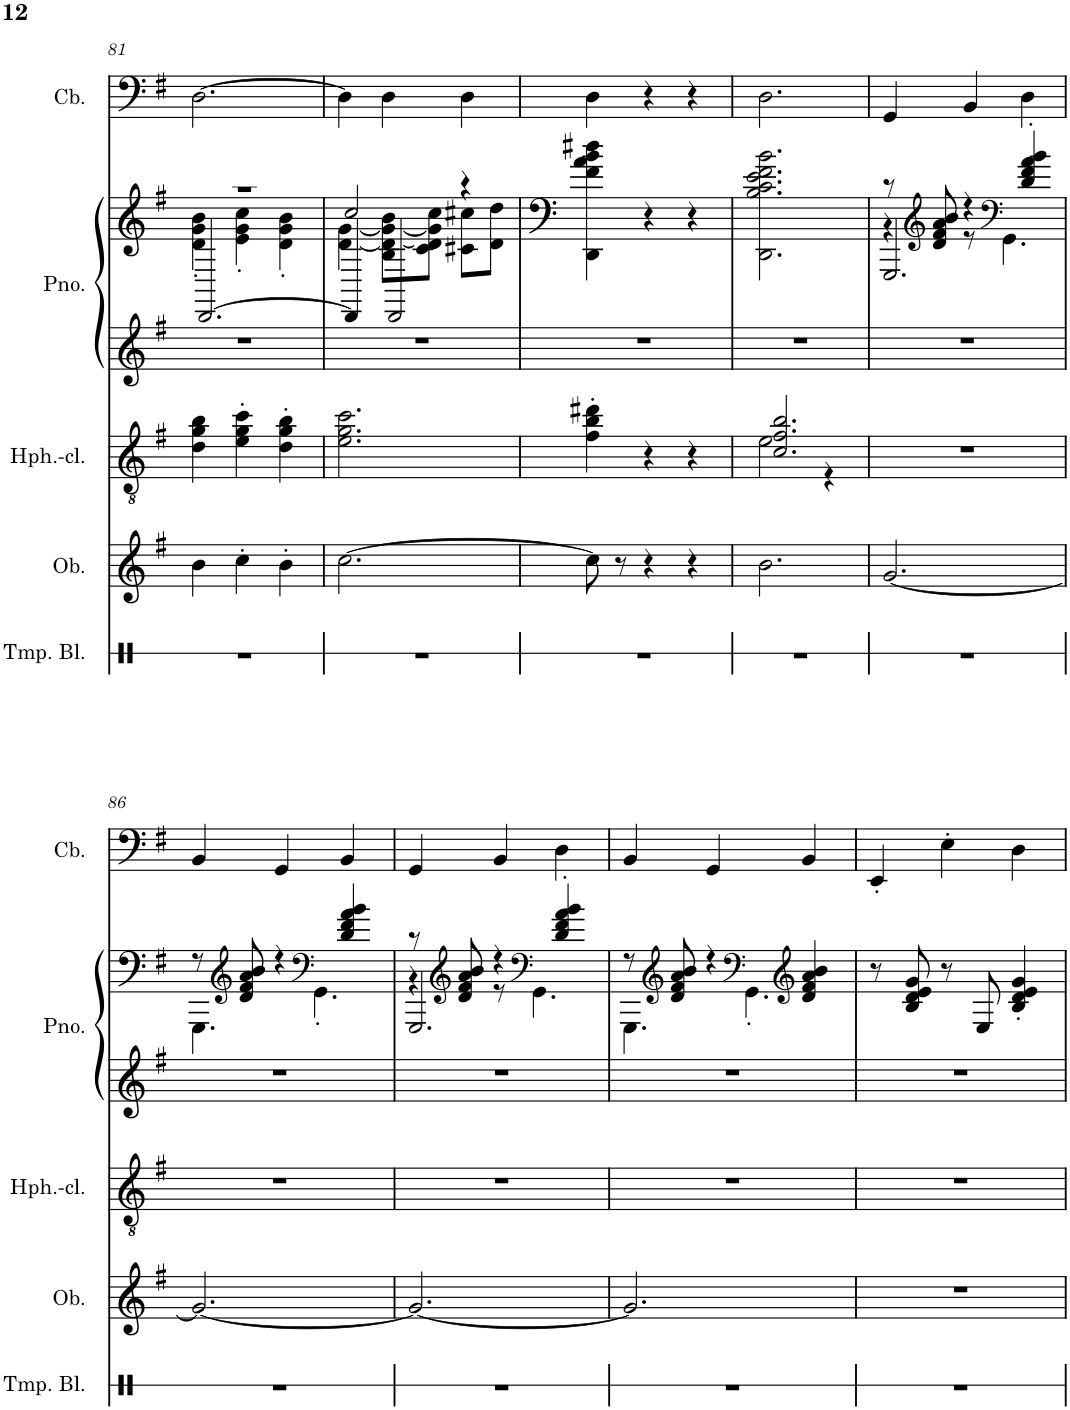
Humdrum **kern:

**kern	**kern	**kern	**kern	**kern	**kern
*part5	*part4	*part3	*part2	*part2	*part1
*staff6	*staff5	*staff4	*staff3	*staff2	*staff1
*I"Temple Blocks, count	*I"Oboe, melody	*I"Heckelphone-clarinet, brass section	*I"Piano, comp piano	*	*I"Contrabass, bass
*I'Tmp. Bl.	*I'Ob.	*I'Hph.-cl.	*I'Pno.	*	*I'Cb.
!!LO:PB:g=z
*clefX	*clefG2	*clefGv2	*clefG2	*clefG2	*clefF4
*	*	*	*	*	*Trd7c12
*k[]	*k[f#]	*k[f#]	*k[f#]	*k[f#]	*k[f#]
*M3/4	*M3/4	*M3/4	*M3/4	*M3/4	*M3/4
=81	=81	=81	=81	=81	=81
*	*	*	*	*^	*
*	*	*	*	*	*^	*
2.r	4b\	4d\ 4g\ 4b\	2.r	2.r	4d\' 4g\' 4b\'	[2.DD/	[2.D\
.	4cc'\	4e\' 4g\' 4cc\'	.	.	4e\' 4g\' 4cc\'	.	.
.	4b'\	4d\' 4g\' 4b\'	.	.	4d\' 4g\' 4b\'	.	.
=82	=82	=82	=82	=82	=82	=82	=82
2.r	[2.cc\	2.e\ 2.g\ 2.cc\	2.r	2cc/	[4d\ [4g\	4DD/]	4D\]
.	.	.	.	.	8B\ 8d\_ 8g\_ 8b\L	2DD/	4D\
.	.	.	.	.	8c\ 8d\] 8g\] 8cc\J	.	.
.	.	.	.	4r	8c#X\ 8cc#X\L	.	4D\
.	.	.	.	.	8d\ 8dd\J	.	.
*	*	*	*	*v	*v	*v	*
=83	=83	=83	=83	=83	=83
2.r	8cc\]	4f#\' 4b\' 4dd#X\'	2.r	4DD\ 4f#\ 4a\ 4b\ 4dd#X\	4D\
.	8r	.	.	.	.
.	4r	4r	.	4r	4r
.	4r	4r	.	4r	4r
=84	=84	=84	=84	=84	=84
*	*	*^	*	*	*
2.r	2.b\	2.c/ 2.f#/ 2.b/	2e\	2.r	2.DD\ 2.B\ 2.c\ 2.e\ 2.f#\ 2.b\	2.D\
.	.	.	4r	.	.	.
*	*	*v	*v	*	*	*
=85	=85	=85	=85	=85	=85
*	*	*	*	*^	*
*	*	*	*	*	*^	*
2.r	[2.g/	2.r	2.r	8r	4r	2.GGG/	4GG/
*	*	*	*	*clefG2	*	*	*
.	.	.	.	8d/ 8f#/ 8a/ 8b/	.	.	.
.	.	.	.	4r	8r	.	4BB/
*	*	*	*	*clefF4	*	*	*
.	.	.	.	.	4.GG\	.	.
.	.	.	.	4d/' 4f#/' 4a/' 4b/'	.	.	4D\
*	*	*	*	*	*v	*v	*
!!LO:LB:g=z
=86	=86	=86	=86	=86	=86	=86
2.r	2.g/_	2.r	2.r	8r	4.GGG\	4BB/
*	*	*	*	*clefG2	*	*
.	.	.	.	8d/ 8f#/ 8a/ 8b/	.	.
.	.	.	.	4r	.	4GG/
*	*	*	*	*clefF4	*	*
.	.	.	.	.	4.GG'\	.
.	.	.	.	4d/ 4f#/ 4a/ 4b/	.	4BB/
=87	=87	=87	=87	=87	=87	=87
*	*	*	*	*	*^	*
2.r	2.g/_	2.r	2.r	8r	4r	2.GGG/	4GG/
*	*	*	*	*clefG2	*	*	*
.	.	.	.	8d/ 8f#/ 8a/ 8b/	.	.	.
.	.	.	.	4r	8r	.	4BB/
*	*	*	*	*clefF4	*	*	*
.	.	.	.	.	4.GG\	.	.
.	.	.	.	4d/' 4f#/' 4a/' 4b/'	.	.	4D\
*	*	*	*	*	*v	*v	*
=88	=88	=88	=88	=88	=88	=88
2.r	2.g/]	2.r	2.r	8r	4.GGG\	4BB/
*	*	*	*	*clefG2	*	*
.	.	.	.	8d/ 8f#/ 8a/ 8b/	.	.
.	.	.	.	4r	.	4GG/
*	*	*	*	*clefF4	*	*
.	.	.	.	.	4.GG'\	.
*	*	*	*	*clefG2	*	*
.	.	.	.	4d/ 4f#/ 4a/ 4b/	.	4BB/
*	*	*	*	*v	*v	*
=89	=89	=89	=89	=89	=89
2.r	2.r	2.r	2.r	8r	4EE'/
.	.	.	.	8B/ 8d/ 8e/ 8g/	.
.	.	.	.	8r	4E'\
.	.	.	.	8E/	.
.	.	.	.	4B/' 4d/' 4e/' 4g/'	4D\
=	=	=	=	=	=
*-	*-	*-	*-	*-	*-
